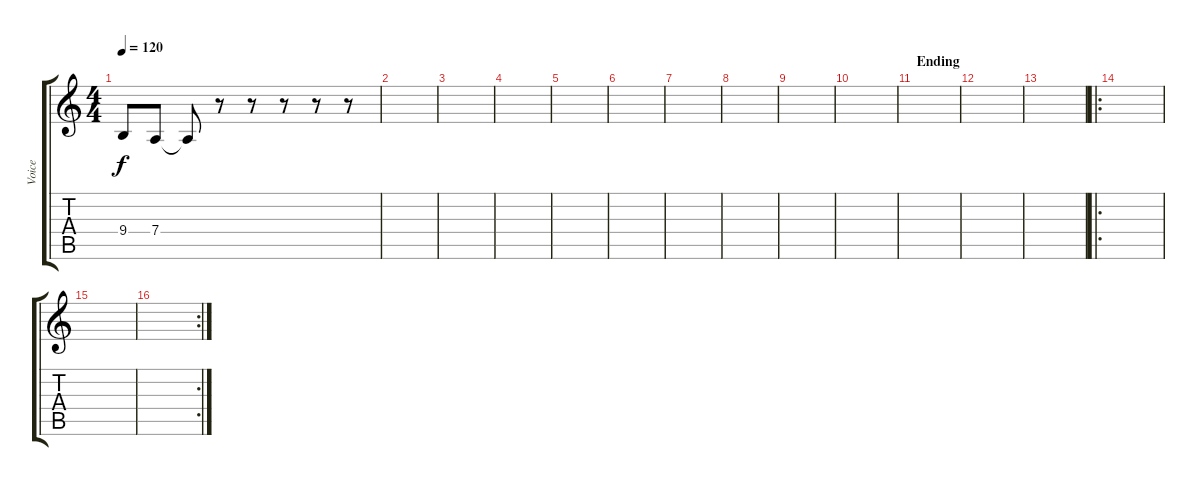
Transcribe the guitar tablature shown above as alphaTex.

\track ("Voice" "Voice") {instrument voiceoohs}
\staff {score tabs}
\tuning (E4 B3 G3 D3 A2 E2) {hide}
\ts (4 4)
\tempo 120
\clef g2
\ks c
9.4{t}.8{dy f} 7.4.8 7.4{t}.8 r.8 r.8 r.8 r.8 r.8 |
|
|
|
|
|
|
|
|
|
\section ("" "Ending")
|
|
|
\ro
|
|
\rc 2
